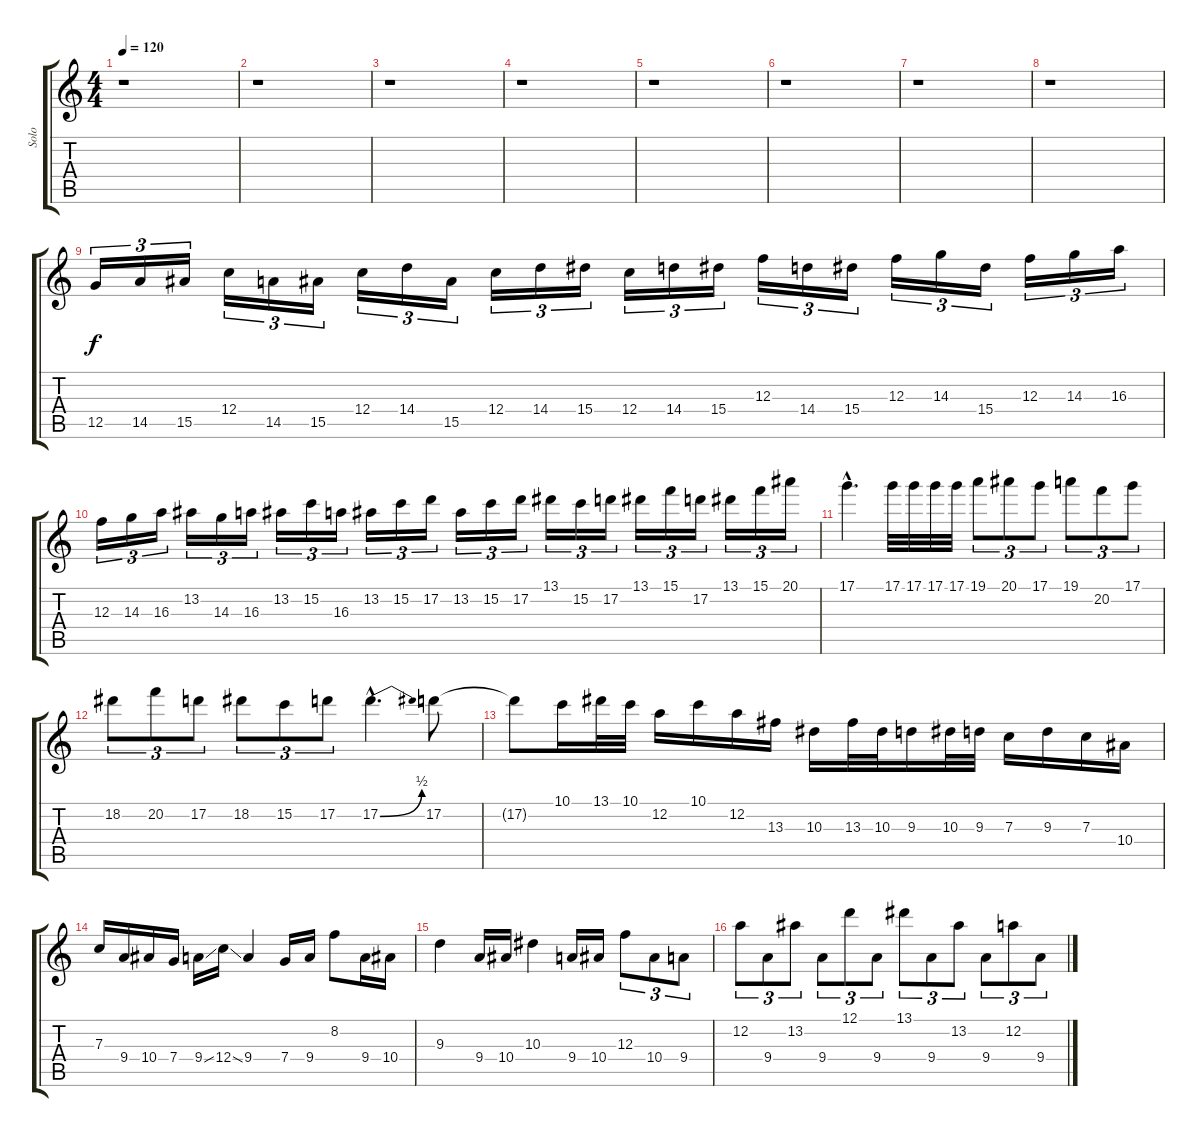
\track ("Solo" "Solo") {instrument distortionguitar}
\staff {score tabs}
\tuning (D4 A3 F3 C3 G2 D2) {hide}
\ts (4 4)
\tempo 120
\clef g2
\ks c
r.1{dy f} |
r.1 |
r.1 |
r.1 |
r.1 |
r.1 |
r.1 |
r.1 |
12.5.16{tu (3 2)} 14.5.16{tu (3 2)} 15.5.16{tu (3 2)} 12.4.16{tu (3 2)} 14.5.16{tu (3 2)} 15.5.16{tu (3 2)} 12.4.16{tu (3 2)} 14.4.16{tu (3 2)} 15.5.16{tu (3 2)} 12.4.16{tu (3 2)} 14.4.16{tu (3 2)} 15.4.16{tu (3 2)} 12.4.16{tu (3 2)} 14.4.16{tu (3 2)} 15.4.16{tu (3 2)} 12.3.16{tu (3 2)} 14.4.16{tu (3 2)} 15.4.16{tu (3 2)} 12.3.16{tu (3 2)} 14.3.16{tu (3 2)} 15.4.16{tu (3 2)} 12.3.16{tu (3 2)} 14.3.16{tu (3 2)} 16.3.16{tu (3 2)} |
12.3.16{tu (3 2)} 14.3.16{tu (3 2)} 16.3.16{tu (3 2)} 13.2.16{tu (3 2)} 14.3.16{tu (3 2)} 16.3.16{tu (3 2)} 13.2.16{tu (3 2)} 15.2.16{tu (3 2)} 16.3.16{tu (3 2)} 13.2.16{tu (3 2)} 15.2.16{tu (3 2)} 17.2.16{tu (3 2)} 13.2.16{tu (3 2)} 15.2.16{tu (3 2)} 17.2.16{tu (3 2)} 13.1.16{tu (3 2)} 15.2.16{tu (3 2)} 17.2.16{tu (3 2)} 13.1.16{tu (3 2)} 15.1.16{tu (3 2)} 17.2.16{tu (3 2)} 13.1.16{tu (3 2)} 15.1.16{tu (3 2)} 20.1.16{tu (3 2)} |
17.1{hac}.4{d} 17.1.32 17.1.32 17.1.32 17.1.32 19.1.8{tu (3 2)} 20.1.8{tu (3 2)} 17.1.8{tu (3 2)} 19.1.8{tu (3 2)} 20.2.8{tu (3 2)} 17.1.8{tu (3 2)} |
18.2.8{tu (3 2)} 20.2.8{tu (3 2)} 17.2.8{tu (3 2)} 18.2.8{tu (3 2)} 15.2.8{tu (3 2)} 17.2.8{tu (3 2)} 17.2{be (bend 0 0 60 2) hac}.4{d} 17.2.8 |
17.2{t}.8 10.1.16 13.1.32 10.1.32 12.2.16 10.1.16 12.2.16 13.3.16 10.3.16 13.3.32 10.3.32 9.3.16 10.3.32 9.3.32 7.3.16 9.3.16 7.3.16 10.4.16 |
7.3.16 9.4.16 10.4.16 7.4.16 9.4{ss}.16 12.4{ss}.16 9.4.4 7.4.16 9.4.16 8.2.8 9.4.16 10.4.16 |
9.3.4 9.4.16 10.4.16 10.3.4 9.4.16 10.4.16 12.3.8{tu (3 2)} 10.4.8{tu (3 2)} 9.4.8{tu (3 2)} |
12.2.8{tu (3 2)} 9.4.8{tu (3 2)} 13.2.8{tu (3 2)} 9.4.8{tu (3 2)} 12.1.8{tu (3 2)} 9.4.8{tu (3 2)} 13.1.8{tu (3 2)} 9.4.8{tu (3 2)} 13.2.8{tu (3 2)} 9.4.8{tu (3 2)} 12.2.8{tu (3 2)} 9.4.8{tu (3 2)}
